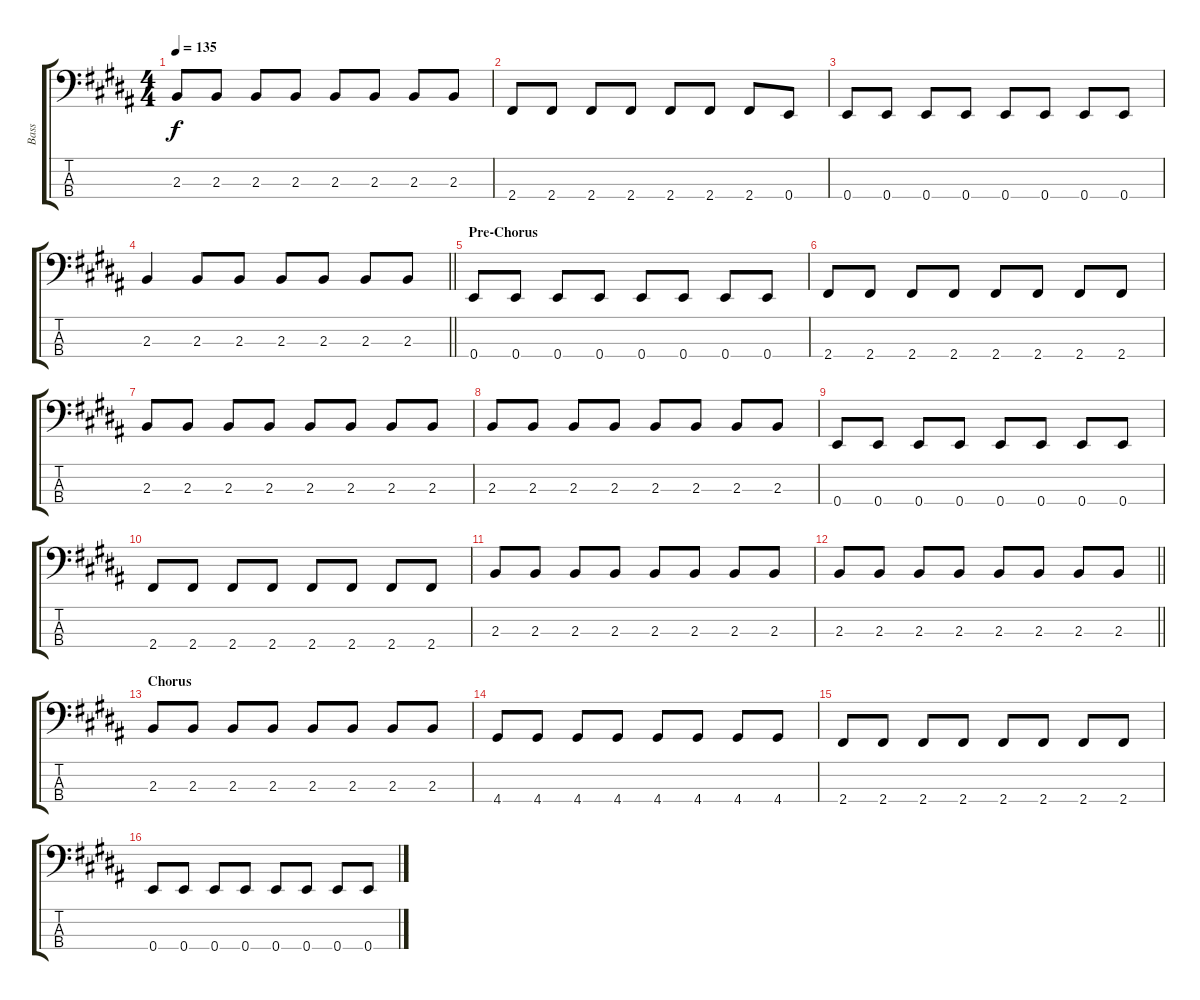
\track ("Bass" "Bass") {instrument electricbassfinger}
\staff {score tabs}
\tuning (G2 D2 A1 E1) {hide}
\ts (4 4)
\tempo 135
\clef f4
\ks b
2.3.8{dy f} 2.3.8 2.3.8 2.3.8 2.3.8 2.3.8 2.3.8 2.3.8 |
2.4.8 2.4.8 2.4.8 2.4.8 2.4.8 2.4.8 2.4.8 0.4.8 |
0.4.8 0.4.8 0.4.8 0.4.8 0.4.8 0.4.8 0.4.8 0.4.8 |
\barLineRight lightlight
2.3.4 2.3.8 2.3.8 2.3.8 2.3.8 2.3.8 2.3.8 |
\section ("" "Pre-Chorus")
0.4.8 0.4.8 0.4.8 0.4.8 0.4.8 0.4.8 0.4.8 0.4.8 |
2.4.8 2.4.8 2.4.8 2.4.8 2.4.8 2.4.8 2.4.8 2.4.8 |
2.3.8 2.3.8 2.3.8 2.3.8 2.3.8 2.3.8 2.3.8 2.3.8 |
2.3.8 2.3.8 2.3.8 2.3.8 2.3.8 2.3.8 2.3.8 2.3.8 |
0.4.8 0.4.8 0.4.8 0.4.8 0.4.8 0.4.8 0.4.8 0.4.8 |
2.4.8 2.4.8 2.4.8 2.4.8 2.4.8 2.4.8 2.4.8 2.4.8 |
2.3.8 2.3.8 2.3.8 2.3.8 2.3.8 2.3.8 2.3.8 2.3.8 |
\barLineRight lightlight
2.3.8 2.3.8 2.3.8 2.3.8 2.3.8 2.3.8 2.3.8 2.3.8 |
\section ("" "Chorus")
2.3.8 2.3.8 2.3.8 2.3.8 2.3.8 2.3.8 2.3.8 2.3.8 |
4.4.8 4.4.8 4.4.8 4.4.8 4.4.8 4.4.8 4.4.8 4.4.8 |
2.4.8 2.4.8 2.4.8 2.4.8 2.4.8 2.4.8 2.4.8 2.4.8 |
0.4.8 0.4.8 0.4.8 0.4.8 0.4.8 0.4.8 0.4.8 0.4.8
